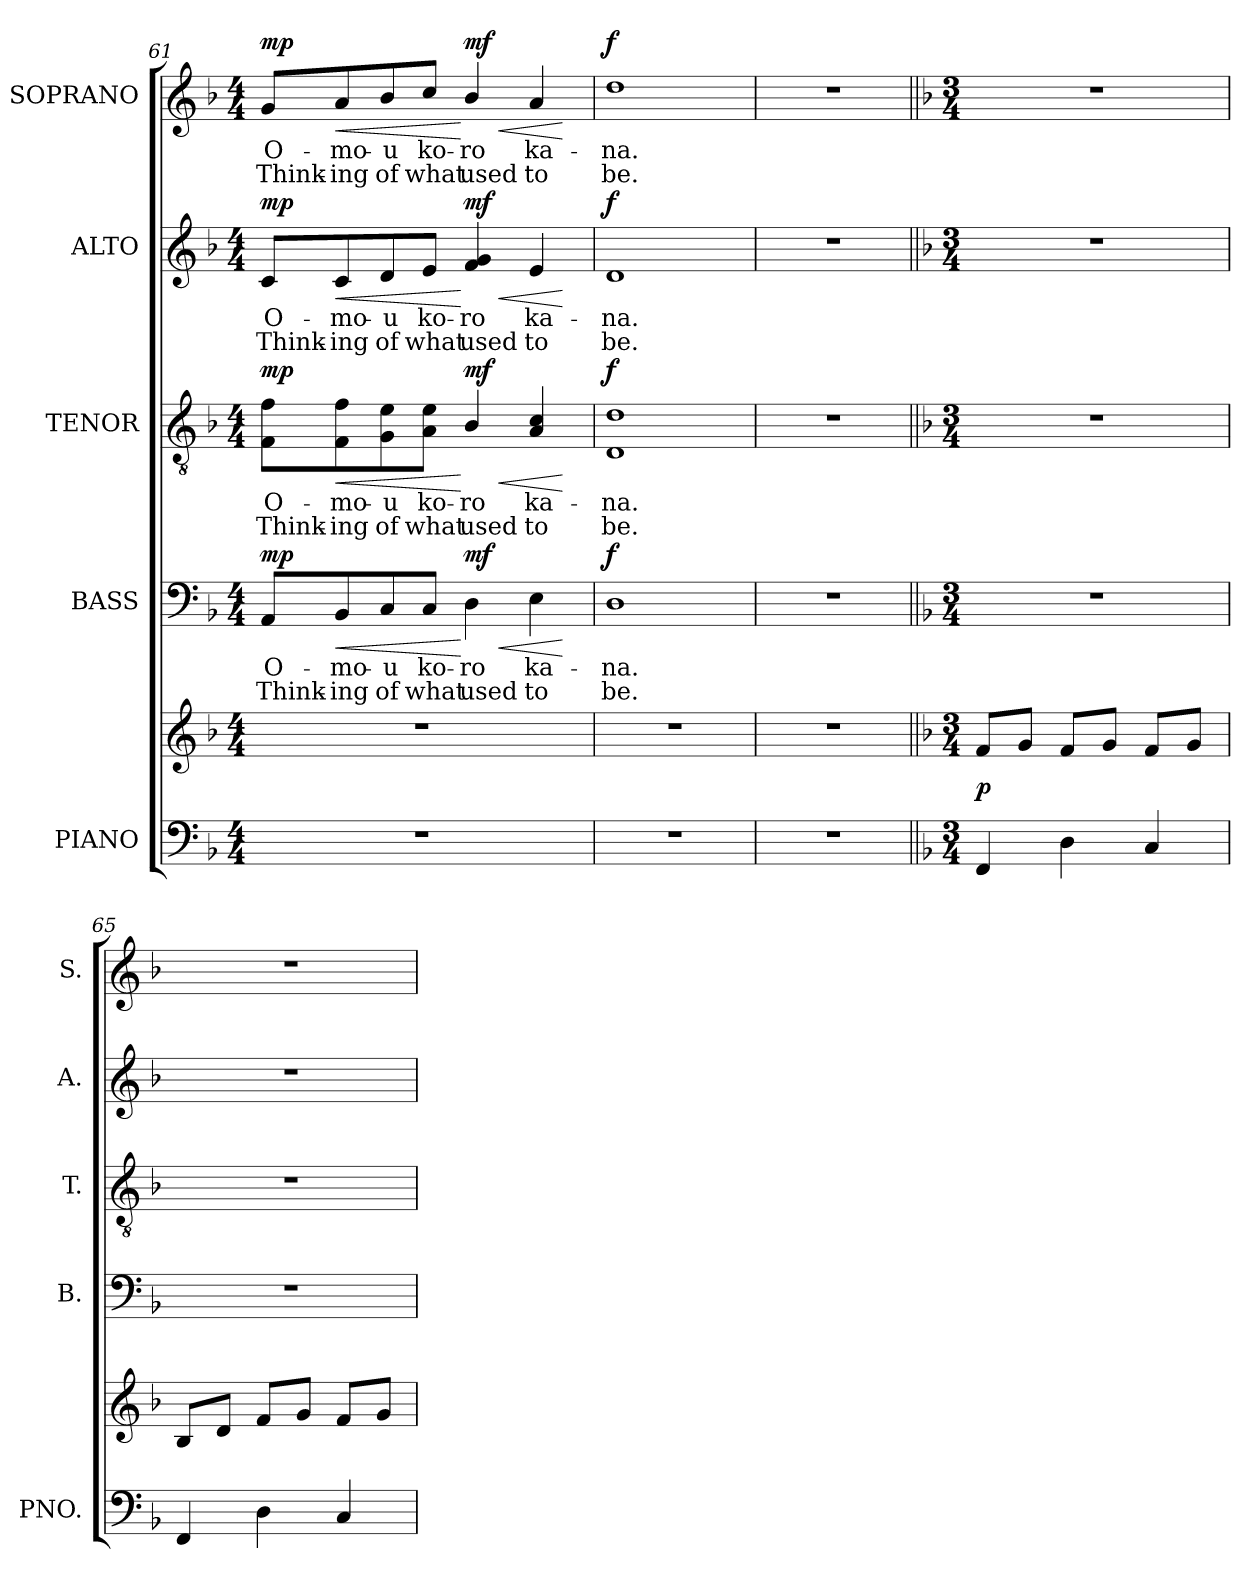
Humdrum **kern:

**kern	**kern	**dynam	**kern	**text	**text	**dynam	**kern	**text	**text	**dynam	**kern	**text	**text	**dynam	**kern	**text	**text	**dynam
*part5	*part5	*part5	*part4	*part4	*part4	*part4	*part3	*part3	*part3	*part3	*part2	*part2	*part2	*part2	*part1	*part1	*part1	*part1
*staff6	*staff5	*staff5/6	*staff4	*staff4	*staff4	*staff4	*staff3	*staff3	*staff3	*staff3	*staff2	*staff2	*staff2	*staff2	*staff1	*staff1	*staff1	*staff1
*I"PIANO	*	*	*I"BASS	*	*	*	*I"TENOR	*	*	*	*I"ALTO	*	*	*	*I"SOPRANO	*	*	*
*I'PNO.	*	*	*I'B.	*	*	*	*I'T.	*	*	*	*I'A.	*	*	*	*I'S.	*	*	*
*clefF4	*clefG2	*	*clefF4	*	*	*	*clefGv2	*	*	*	*clefG2	*	*	*	*clefG2	*	*	*
*	*	*	*	*	*	*	*ITrd7c12	*	*	*	*	*	*	*	*	*	*	*
*k[b-]	*k[b-]	*	*k[b-]	*	*	*	*k[b-]	*	*	*	*k[b-]	*	*	*	*k[b-]	*	*	*
*d:	*d:	*	*d:	*	*	*	*d:	*	*	*	*d:	*	*	*	*d:	*	*	*
*M4/4	*M4/4	*	*M4/4	*	*	*	*M4/4	*	*	*	*M4/4	*	*	*	*M4/4	*	*	*
=61	=61	=61	=61	=61	=61	=61	=61	=61	=61	=61	=61	=61	=61	=61	=61	=61	=61	=61
!	!	!	!	!LO:LY:b:color=#000000	!LO:LY:b:color=#000000	!	!	!	!	!	!	!	!	!	!	!	!	!
!	!	!	!	!	!	!	!	!LO:LY:b:color=#000000	!LO:LY:b:color=#000000	!	!	!	!	!	!	!	!	!
!	!	!	!	!	!	!	!	!	!	!	!	!LO:LY:b:color=#000000	!LO:LY:b:color=#000000	!	!	!	!	!
!	!	!	!	!	!	!	!	!	!	!	!	!	!	!	!	!LO:LY:b:color=#000000	!LO:LY:b:color=#000000	!
1r	1r	.	8AAi/L	O-	Think-	mp	8FFi\ 8FiL	O-	Think-	mp	8ci/L	O-	Think-	mp	8gi/L	O-	Think-	mp
!	!	!	!	!LO:LY:b:color=#000000	!LO:LY:b:color=#000000	!LO:HP:b	!	!	!	!	!	!	!	!	!	!	!	!
!	!	!	!	!	!	!	!	!LO:LY:b:color=#000000	!LO:LY:b:color=#000000	!LO:HP:b	!	!	!	!	!	!	!	!
!	!	!	!	!	!	!	!	!	!	!	!	!LO:LY:b:color=#000000	!LO:LY:b:color=#000000	!LO:HP:b	!	!	!	!
!	!	!	!	!	!	!	!	!	!	!	!	!	!	!	!	!LO:LY:b:color=#000000	!LO:LY:b:color=#000000	!LO:HP:b
.	.	.	8BB-i/	-mo-	-ing	<	8FFi\ 8Fi	-mo-	-ing	<	8ci/	-mo-	-ing	<	8ai/	-mo-	-ing	<
!	!	!	!	!LO:LY:b:color=#000000	!LO:LY:b:color=#000000	!	!	!	!	!	!	!	!	!	!	!	!	!
!	!	!	!	!	!	!	!	!LO:LY:b:color=#000000	!LO:LY:b:color=#000000	!	!	!	!	!	!	!	!	!
!	!	!	!	!	!	!	!	!	!	!	!	!LO:LY:b:color=#000000	!LO:LY:b:color=#000000	!	!	!	!	!
!	!	!	!	!	!	!	!	!	!	!	!	!	!	!	!	!LO:LY:b:color=#000000	!LO:LY:b:color=#000000	!
.	.	.	8Ci/	-u	of	.	8GGi\ 8Ei	-u	of	.	8di/	-u	of	.	8b-i/	-u	of	.
!	!	!	!	!LO:LY:b:color=#000000	!LO:LY:b:color=#000000	!	!	!	!	!	!	!	!	!	!	!	!	!
!	!	!	!	!	!	!	!	!LO:LY:b:color=#000000	!LO:LY:b:color=#000000	!	!	!	!	!	!	!	!	!
!	!	!	!	!	!	!	!	!	!	!	!	!LO:LY:b:color=#000000	!LO:LY:b:color=#000000	!	!	!	!	!
!	!	!	!	!	!	!	!	!	!	!	!	!	!	!	!	!LO:LY:b:color=#000000	!LO:LY:b:color=#000000	!
.	.	.	8Ci/J	ko-	what	.	8AAi\ 8EiJ	ko-	what	.	8ei/J	ko-	what	.	8cci/J	ko-	what	.
!	!	!	!	!LO:LY:b:color=#000000	!LO:LY:b:color=#000000	!LO:HP:n=1:b	!	!	!	!	!	!	!	!	!	!	!	!
!	!	!	!	!	!	!	!	!LO:LY:b:color=#000000	!LO:LY:b:color=#000000	!LO:HP:n=1:b	!	!	!	!	!	!	!	!
!	!	!	!	!	!	!	!	!	!	!	!	!LO:LY:b:color=#000000	!LO:LY:b:color=#000000	!LO:HP:n=1:b	!	!	!	!
!	!	!	!	!	!	!	!	!	!	!	!	!	!	!	!	!LO:LY:b:color=#000000	!LO:LY:b:color=#000000	!LO:HP:n=1:b
.	.	.	4Di\	-ro	used	[ < mf	4BB-i/	-ro	used	[ < mf	4fi/ 4gi	-ro	used	[ < mf	4b-i/	-ro	used	[ < mf
!	!	!	!	!LO:LY:b:color=#000000	!LO:LY:b:color=#000000	!	!	!	!	!	!	!	!	!	!	!	!	!
!	!	!	!	!	!	!	!	!LO:LY:b:color=#000000	!LO:LY:b:color=#000000	!	!	!	!	!	!	!	!	!
!	!	!	!	!	!	!	!	!	!	!	!	!LO:LY:b:color=#000000	!LO:LY:b:color=#000000	!	!	!	!	!
!	!	!	!	!	!	!	!	!	!	!	!	!	!	!	!	!LO:LY:b:color=#000000	!LO:LY:b:color=#000000	!
.	.	.	4Ei\	ka-	to	.	4AAi/ 4Ci	ka-	to	.	4ei/	ka-	to	.	4ai/	ka-	to	.
.	.	.	.	.	.	[	.	.	.	[	.	.	.	[	.	.	.	[
=62	=62	=62	=62	=62	=62	=62	=62	=62	=62	=62	=62	=62	=62	=62	=62	=62	=62	=62
!	!	!	!	!LO:LY:b:color=#000000	!LO:LY:b:color=#000000	!	!	!	!	!	!	!	!	!	!	!	!	!
!	!	!	!	!	!	!	!	!LO:LY:b:color=#000000	!LO:LY:b:color=#000000	!	!	!	!	!	!	!	!	!
!	!	!	!	!	!	!	!	!	!	!	!	!LO:LY:b:color=#000000	!LO:LY:b:color=#000000	!	!	!	!	!
!	!	!	!	!	!	!	!	!	!	!	!	!	!	!	!	!LO:LY:b:color=#000000	!LO:LY:b:color=#000000	!
1r	1r	.	1Di	-na.	be.	f	1DDi 1Di	-na.	be.	f	1di	-na.	be.	f	1ddi	-na.	be.	f
=63	=63	=63	=63	=63	=63	=63	=63	=63	=63	=63	=63	=63	=63	=63	=63	=63	=63	=63
1r	1r	.	1r	.	.	.	1r	.	.	.	1r	.	.	.	1r	.	.	.
=64||	=64||	=64||	=64||	=64||	=64||	=64||	=64||	=64||	=64||	=64||	=64||	=64||	=64||	=64||	=64||	=64||	=64||	=64||
*k[b-]	*k[b-]	*	*k[b-]	*	*	*	*k[b-]	*	*	*	*k[b-]	*	*	*	*k[b-]	*	*	*
*F:	*F:	*	*F:	*	*	*	*F:	*	*	*	*F:	*	*	*	*F:	*	*	*
*M3/4	*M3/4	*	*M3/4	*	*	*	*M3/4	*	*	*	*M3/4	*	*	*	*M3/4	*	*	*
*	*MM80	*	*	*	*	*	*	*	*	*	*	*	*	*	*MM80	*	*	*
!	!	!	!LO:N:vis=1	!	!	!	!LO:N:vis=1	!	!	!	!LO:N:vis=1	!	!	!	!LO:N:vis=1	!	!	!
4FFi/	8fi/L	p	2.r	.	.	.	2.r	.	.	.	2.r	.	.	.	2.r	.	.	.
.	8gi/J	.	.	.	.	.	.	.	.	.	.	.	.	.	.	.	.	.
4Di\	8fi/L	.	.	.	.	.	.	.	.	.	.	.	.	.	.	.	.	.
.	8gi/J	.	.	.	.	.	.	.	.	.	.	.	.	.	.	.	.	.
4Ci/	8fi/L	.	.	.	.	.	.	.	.	.	.	.	.	.	.	.	.	.
.	8gi/J	.	.	.	.	.	.	.	.	.	.	.	.	.	.	.	.	.
!!LO:LB:g=z
=65	=65	=65	=65	=65	=65	=65	=65	=65	=65	=65	=65	=65	=65	=65	=65	=65	=65	=65
!	!	!	!LO:N:vis=1	!	!	!	!LO:N:vis=1	!	!	!	!LO:N:vis=1	!	!	!	!LO:N:vis=1	!	!	!
4FFi/	8B-i/L	.	2.r	.	.	.	2.r	.	.	.	2.r	.	.	.	2.r	.	.	.
.	8di/J	.	.	.	.	.	.	.	.	.	.	.	.	.	.	.	.	.
4Di\	8fi/L	.	.	.	.	.	.	.	.	.	.	.	.	.	.	.	.	.
.	8gi/J	.	.	.	.	.	.	.	.	.	.	.	.	.	.	.	.	.
4Ci/	8fi/L	.	.	.	.	.	.	.	.	.	.	.	.	.	.	.	.	.
.	8gi/J	.	.	.	.	.	.	.	.	.	.	.	.	.	.	.	.	.
=	=	=	=	=	=	=	=	=	=	=	=	=	=	=	=	=	=	=
*-	*-	*-	*-	*-	*-	*-	*-	*-	*-	*-	*-	*-	*-	*-	*-	*-	*-	*-
